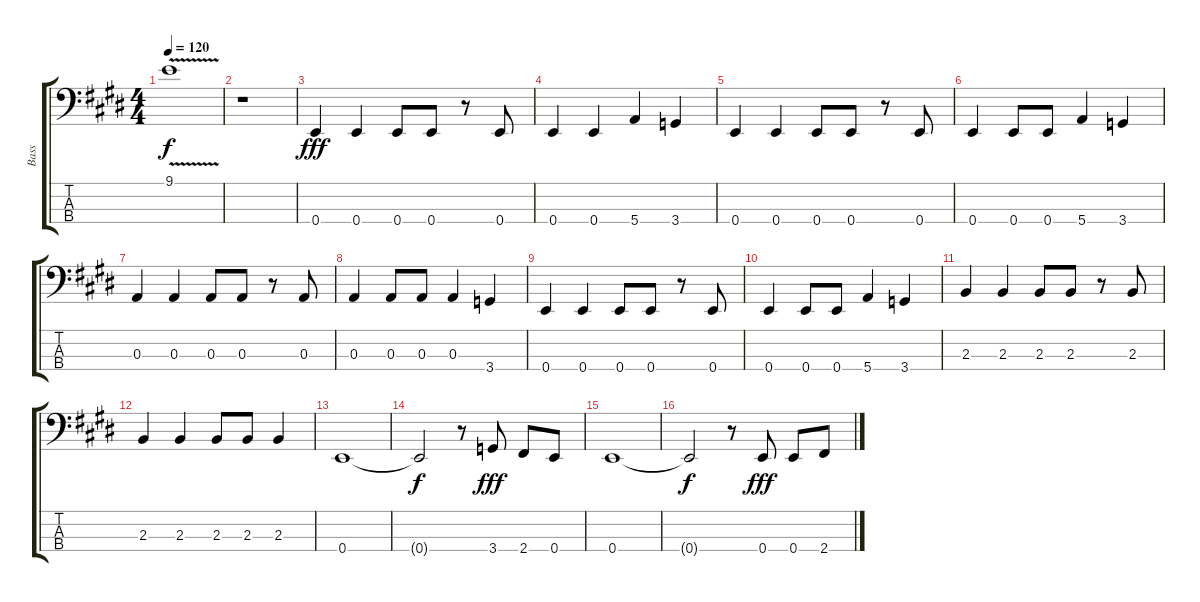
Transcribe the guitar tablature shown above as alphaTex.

\track ("Bass" "Bass") {instrument electricbasspick}
\staff {score tabs}
\tuning (G2 D2 A1 E1) {hide}
\ts (4 4)
\tempo 120
\clef f4
\ks e
9.1{v}.1{dy f} |
r.1 |
0.4.4{dy fff} 0.4.4 0.4.8 0.4.8 r.8 0.4.8 |
0.4.4 0.4.4 5.4.4 3.4.4 |
0.4.4 0.4.4 0.4.8 0.4.8 r.8 0.4.8 |
0.4.4 0.4.8 0.4.8 5.4.4 3.4.4 |
0.3.4 0.3.4 0.3.8 0.3.8 r.8 0.3.8 |
0.3.4 0.3.8 0.3.8 0.3.4 3.4.4 |
0.4.4 0.4.4 0.4.8 0.4.8 r.8 0.4.8 |
0.4.4 0.4.8 0.4.8 5.4.4 3.4.4 |
2.3.4 2.3.4 2.3.8 2.3.8 r.8 2.3.8 |
2.3.4 2.3.4 2.3.8 2.3.8 2.3.4 |
0.4.1 |
0.4{t}.2{dy f} r.8 3.4.8{dy fff} 2.4.8 0.4.8 |
0.4.1 |
0.4{t}.2{dy f} r.8 0.4.8{dy fff} 0.4.8 2.4.8
